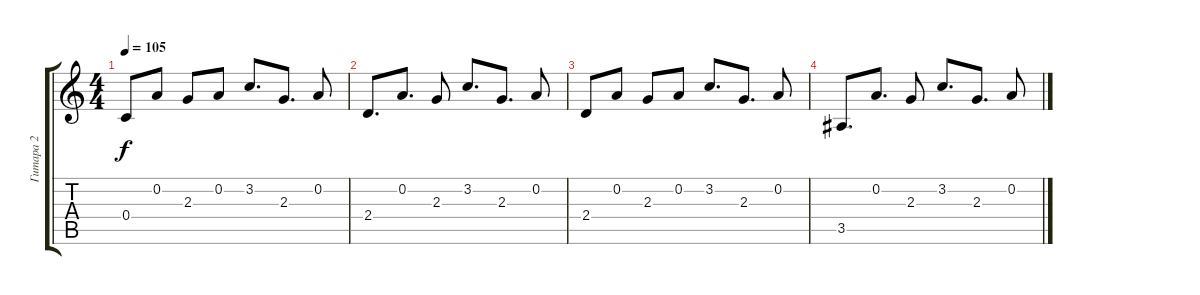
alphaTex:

\track ("Гитара 2" "Гитара 2") {instrument distortionguitar}
\staff {score tabs}
\tuning (D4 A3 F3 C3 G2 C2) {hide}
\ts (4 4)
\tempo 105
\clef g2
\ks c
0.4.8{dy f} 0.2.8 2.3.8 0.2.8 3.2.8{d} 2.3.8{d} 0.2.8 |
2.4.8{d instrument acousticguitarsteel} 0.2.8{d} 2.3.8 3.2.8{d} 2.3.8{d} 0.2.8 |
2.4.8 0.2.8 2.3.8 0.2.8 3.2.8{d} 2.3.8{d} 0.2.8 |
3.5.8{d} 0.2.8{d} 2.3.8 3.2.8{d} 2.3.8{d} 0.2.8
